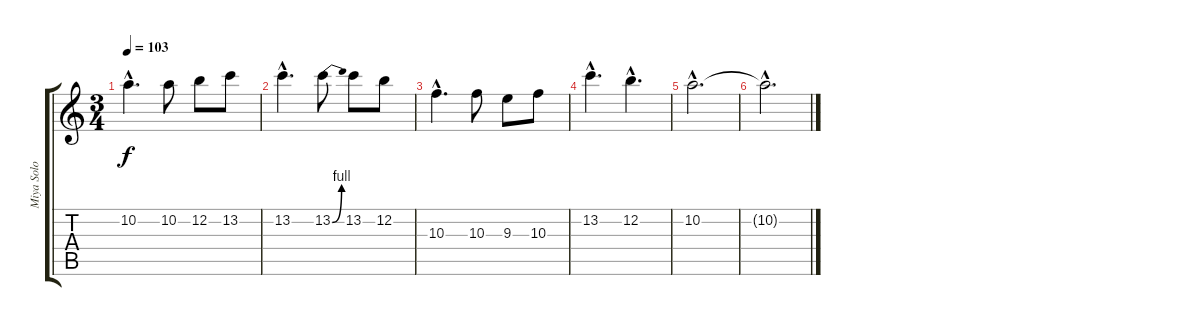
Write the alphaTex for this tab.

\track ("Miya Solo" "Miya Solo") {instrument distortionguitar}
\staff {score tabs}
\tuning (E4 B3 G3 D3 A2 E2) {hide}
\ts (3 4)
\tempo 103
\clef g2
\ks c
10.2{hac}.4{d dy f} 10.2.8 12.2.8 13.2.8 |
13.2{hac}.4{d} 13.2{be (bend 0 0 60 4)}.8 13.2.8 12.2.8 |
10.3{hac}.4{d} 10.3.8 9.3.8 10.3.8 |
13.2{hac}.4{d} 12.2{hac}.4{d} |
10.2{hac}.2{d} |
10.2{hac t}.2{d}
